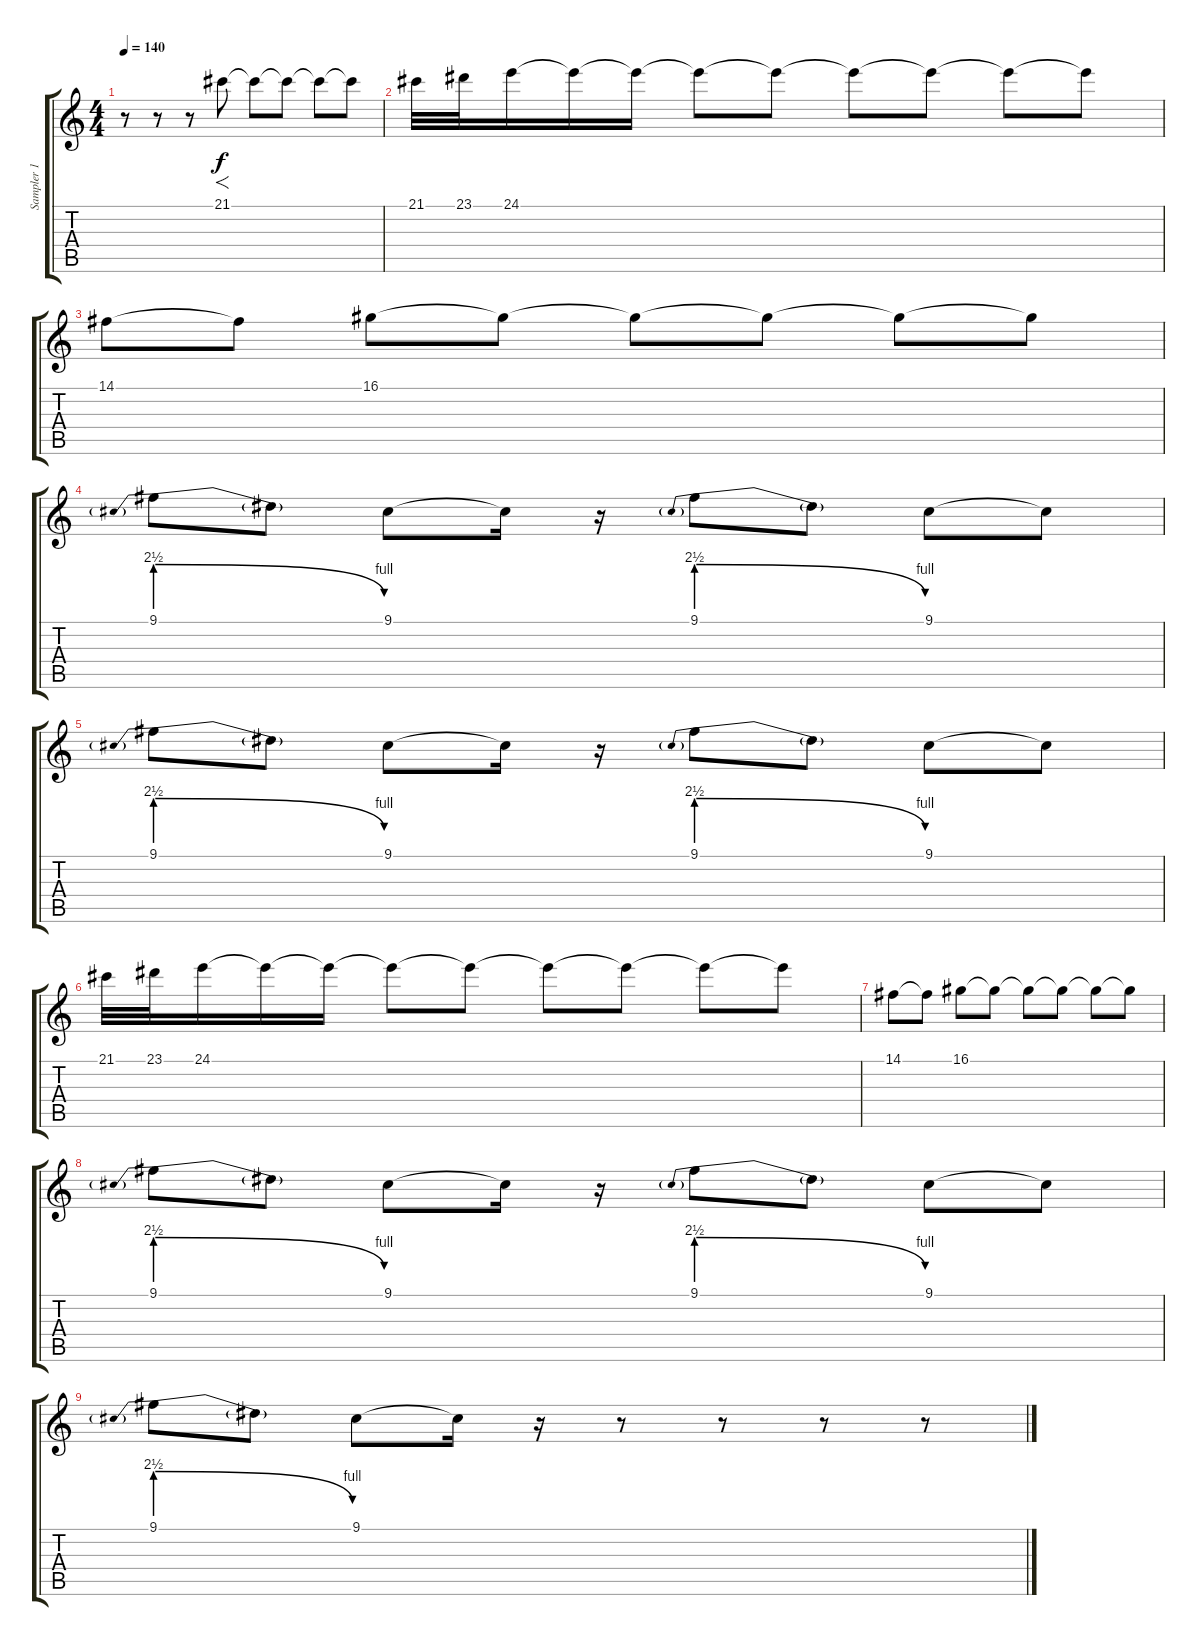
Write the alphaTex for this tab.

\track ("Sampler 1 (Joseph Hahn)" "Sampler 1 ") {instrument stringensemble1}
\staff {score tabs}
\tuning (E4 B3 G3 D3 A2 E2) {hide}
\ts (4 4)
\tempo 140
\clef g2
\ks c
r.8{dy f instrument stringensemble1} r.8 r.8 21.1.8{f} 21.1{t}.8 21.1{t}.8 21.1{t}.8 21.1{t}.8 |
21.1.32 23.1.32 24.1.16 24.1{t}.16 24.1{t}.16 24.1{t}.8 24.1{t}.8 24.1{t}.8 24.1{t}.8 24.1{t}.8 24.1{t}.8 |
14.1.8 14.1{t}.8 16.1.8 16.1{t}.8 16.1{t}.8 16.1{t}.8 16.1{t}.8 16.1{t}.8 |
9.1{be (prebendrelease 0 10 60 4)}.8 9.1{t}.8 9.1.8 9.1{t}.16 r.16 9.1{be (prebendrelease 0 10 60 4)}.8 9.1{t}.8 9.1.8 9.1{t}.8 |
9.1{be (prebendrelease 0 10 60 4)}.8 9.1{t}.8 9.1.8 9.1{t}.16 r.16 9.1{be (prebendrelease 0 10 60 4)}.8 9.1{t}.8 9.1.8 9.1{t}.8 |
21.1.32 23.1.32 24.1.16 24.1{t}.16 24.1{t}.16 24.1{t}.8 24.1{t}.8 24.1{t}.8 24.1{t}.8 24.1{t}.8 24.1{t}.8 |
14.1.8 14.1{t}.8 16.1.8 16.1{t}.8 16.1{t}.8 16.1{t}.8 16.1{t}.8 16.1{t}.8 |
9.1{be (prebendrelease 0 10 60 4)}.8 9.1{t}.8 9.1.8 9.1{t}.16 r.16 9.1{be (prebendrelease 0 10 60 4)}.8 9.1{t}.8 9.1.8 9.1{t}.8 |
9.1{be (prebendrelease 0 10 60 4)}.8 9.1{t}.8 9.1.8 9.1{t}.16 r.16 r.8 r.8 r.8 r.8
